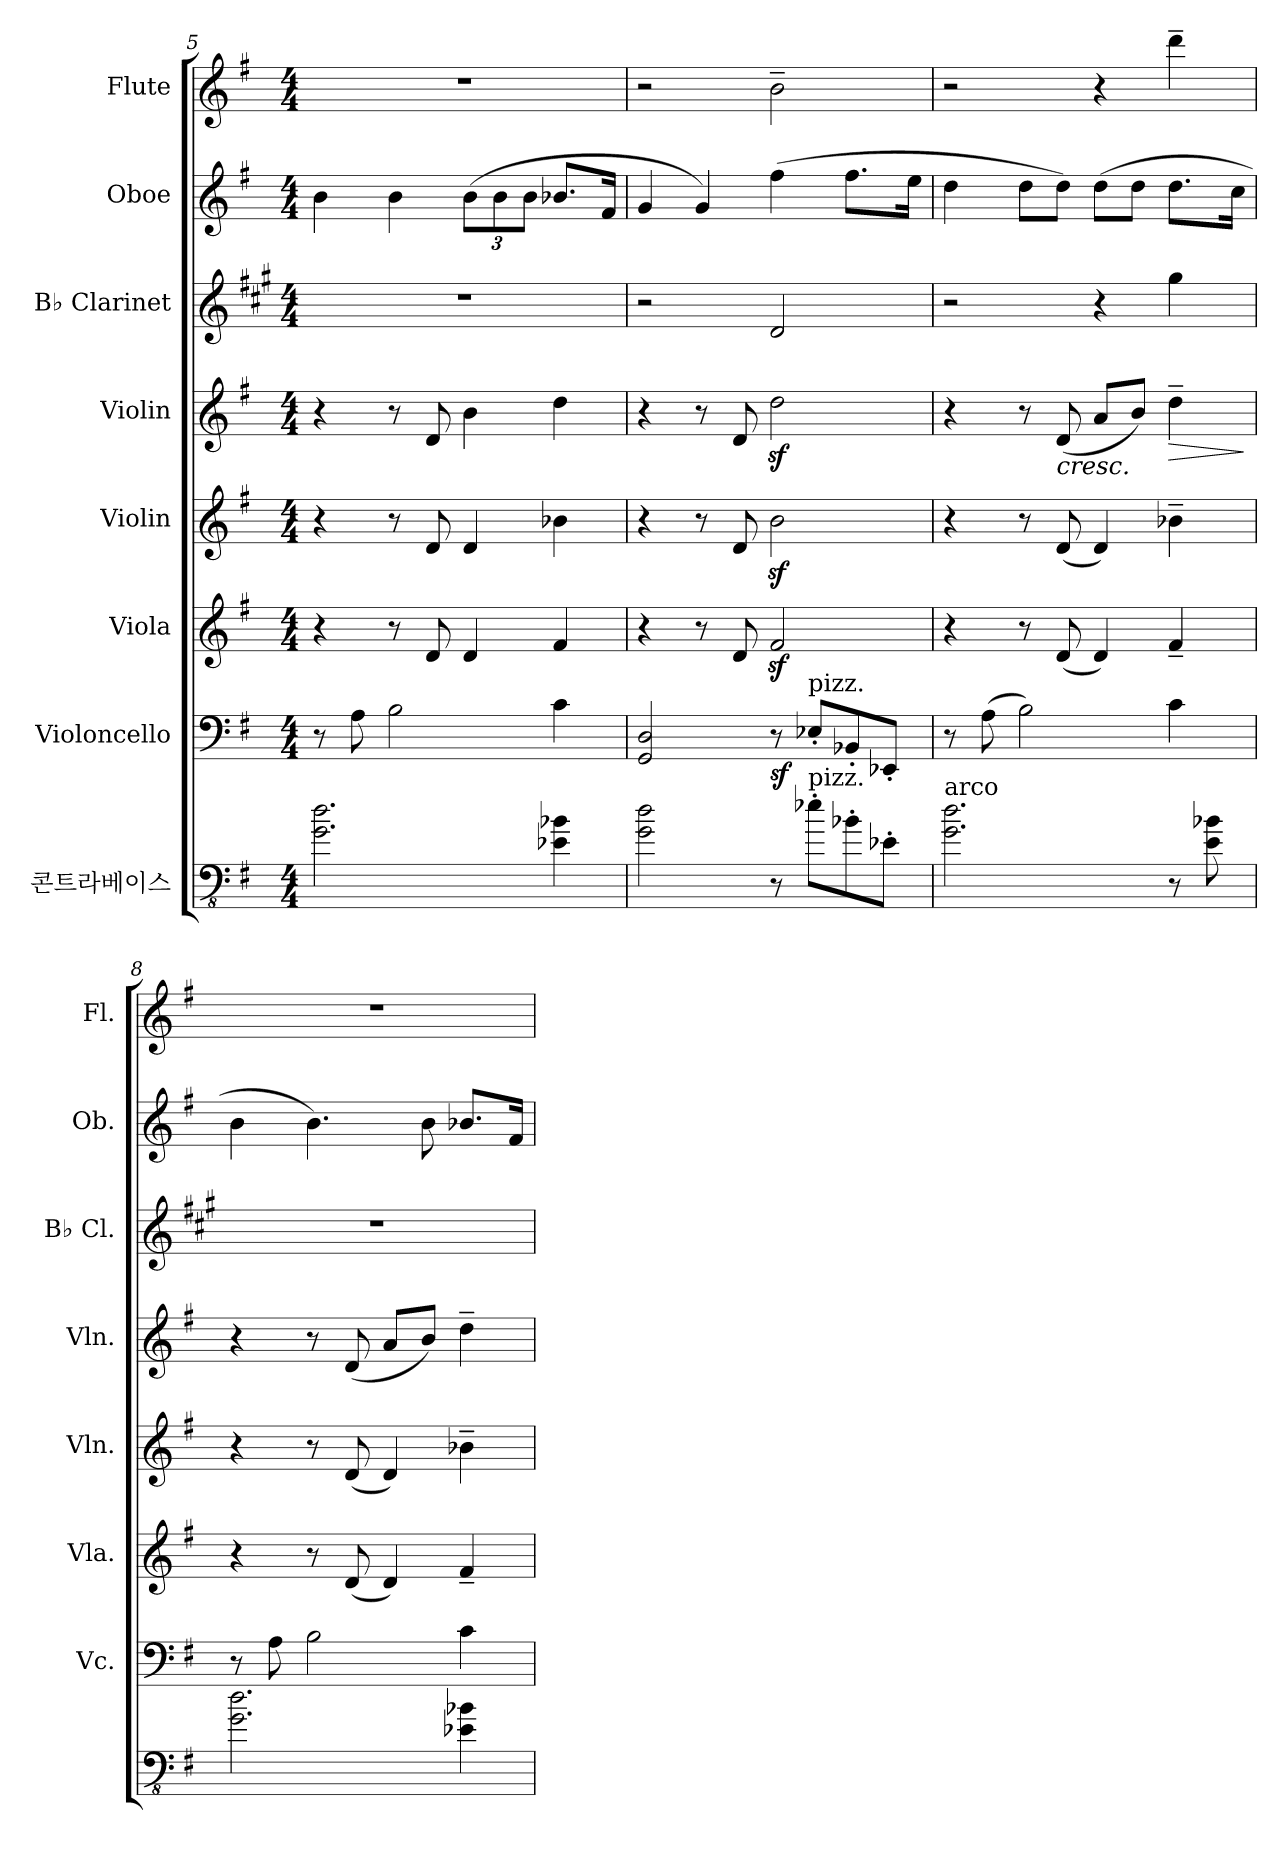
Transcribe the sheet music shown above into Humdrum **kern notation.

**kern	**kern	**dynam	**kern	**kern	**kern	**dynam	**kern	**kern	**kern
*part8	*part7	*part7	*part6	*part5	*part4	*part4	*part3	*part2	*part1
*staff8	*staff7	*staff7	*staff6	*staff5	*staff4	*staff4	*staff3	*staff2	*staff1
*I"콘트라베이스	*I"Violoncello	*	*I"Viola	*I"Violin	*I"Violin	*	*I"B♭ Clarinet	*I"Oboe	*I"Flute
*	*I'Vc.	*	*I'Vla.	*I'Vln.	*I'Vln.	*	*I'B♭ Cl.	*I'Ob.	*I'Fl.
!!LO:PB:g=z
*clefFv4	*clefF4	*	*clefG2	*clefG2	*clefG2	*	*clefG2	*clefG2	*clefG2
*ITrd7c12	*	*	*	*	*	*	*ITrd1c2	*	*
*k[f#]	*k[f#]	*	*k[f#]	*k[f#]	*k[f#]	*	*k[f#]	*k[f#]	*k[f#]
*M4/4	*M4/4	*	*M4/4	*M4/4	*M4/4	*	*M4/4	*M4/4	*M4/4
=5	=5	=5	=5	=5	=5	=5	=5	=5	=5
2.GG\ 2.D\	8r	.	4r	4r	4r	.	1r	4b\	1r
.	8A\	.	.	.	.	.	.	.	.
.	2B\	.	8r	8r	8r	.	.	4b\	.
.	.	.	8d/	8d/	8d/	.	.	.	.
*	*	*	*	*	*	*	*	*Xbrackettup	*
.	.	.	4d/	4d/	4b\	.	.	(12b\L	.
.	.	.	.	.	.	.	.	12b\	.
.	.	.	.	.	.	.	.	12b\J	.
4EE-X\ 4BB-X\	4c\	.	4f#/	4b-X\	4dd\	.	.	8.b-X/L	.
.	.	.	.	.	.	.	.	16f#/Jk	.
=6	=6	=6	=6	=6	=6	=6	=6	=6	=6
2GG\ 2D\	2GG/ 2D/	.	4r	4r	4r	.	2r	4g/	2r
.	.	.	8r	8r	8r	.	.	4g/)	.
.	.	.	8d/	8d/	8d/	.	.	.	.
!	!	!LO:DY:b	!	!	!	!	!	!	!
8r	8r	sf	2f#z</	2bz<\	2ddz<\	.	2c/	(4ff#\	2b~\
!	!LO:TX:a:t=pizz.	!	!	!	!	!	!	!	!
!LO:TX:a:t=pizz.	!	!	!	!	!	!	!	!	!
8E-X'\L	8E-X'/L	.	.	.	.	.	.	.	.
8BB-X'\	8BB-X'/	.	.	.	.	.	.	8.ff#\L	.
8EE-X'\J	8EE-X'/J	.	.	.	.	.	.	.	.
.	.	.	.	.	.	.	.	16ee\Jk	.
=7	=7	=7	=7	=7	=7	=7	=7	=7	=7
!LO:TX:a:t=arco	!	!	!	!	!	!	!	!	!
2.GG\ 2.D\	8r	.	4r	4r	4r	.	2r	4dd\	2r
.	(8A\	.	.	.	.	.	.	.	.
.	2B\)	.	8r	8r	8r	.	.	8dd\L	.
!	!	!	!	!	!	!LO:HP:b	!	!	!
.	.	.	(8d/	(8d/	(8d/	<	.	8dd\J)	.
.	.	.	4d/)	4d/)	8a/L	.	4r	(8dd\L	4r
.	.	.	.	.	8b/J)	.	.	8dd\J	.
!	!	!	!	!	!	!LO:HP:b	!	!	!
8r	4c\	.	4f#~/	4b-X~\	4dd~\	>	4ff#\	8.dd\L	4ddd~\
8EE\ 8BB-X\	.	.	.	.	.	.	.	.	.
.	.	.	.	.	.	.	.	16cc\Jk	.
.	.	.	.	.	.	[ ]	.	.	.
=8	=8	=8	=8	=8	=8	=8	=8	=8	=8
2.GG\ 2.D\	8r	.	4r	4r	4r	.	1r	4b\	1r
.	8A\	.	.	.	.	.	.	.	.
.	2B\	.	8r	8r	8r	.	.	4.b\)	.
.	.	.	(8d/	(8d/	(8d/	.	.	.	.
.	.	.	4d/)	4d/)	8a/L	.	.	.	.
.	.	.	.	.	8b/J)	.	.	8b\	.
4EE-X\ 4BB-X\	4c\	.	4f#~/	4b-X~\	4dd~\	.	.	8.b-X/L	.
.	.	.	.	.	.	.	.	16f#/Jk	.
=	=	=	=	=	=	=	=	=	=
*-	*-	*-	*-	*-	*-	*-	*-	*-	*-
